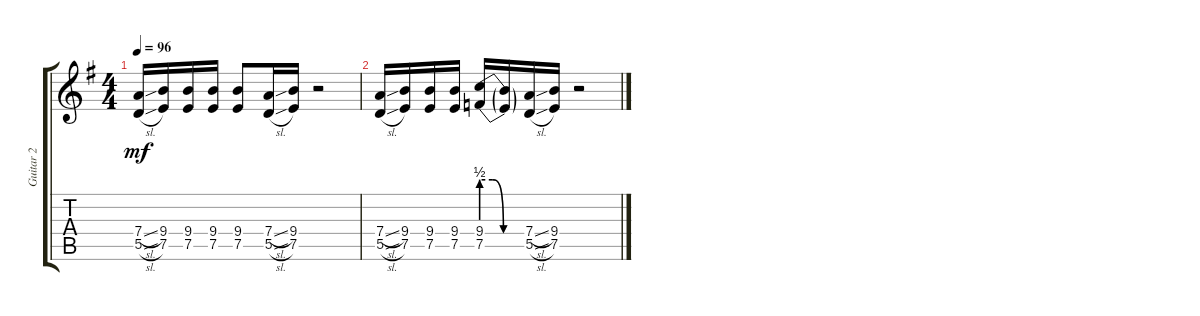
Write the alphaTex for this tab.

\track ("Guitar 2" "Guitar 2") {instrument distortionguitar}
\staff {score tabs}
\tuning (E4 B3 G3 D3 A2 E2) {hide}
\ts (4 4)
\tempo 96
\clef g2
\ks g
(7.4{sl} 5.5{sl}).16{dy mf} (9.4 7.5).16 (9.4 7.5).16 (9.4 7.5).16 (9.4 7.5).8 (7.4{sl} 5.5{sl}).16 (9.4 7.5).16 r.2 |
(7.4{sl} 5.5{sl}).16 (9.4 7.5).16 (9.4 7.5).16 (9.4 7.5).16 (9.4{be (custom 0 2 15 2 30 0 60 0)} 7.5{be (custom 0 2 15 2 30 0 60 0)}).16 (9.4{t} 7.5{t}).16 (7.4{sl} 5.5{sl}).16 (9.4 7.5).16 r.2
